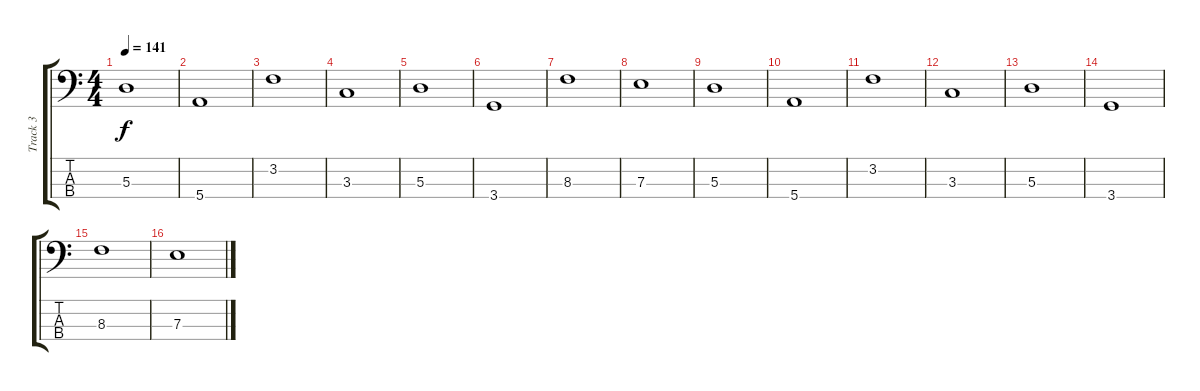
\track ("Track 3" "Track 3") {instrument electricbasspick}
\staff {score tabs}
\tuning (G2 D2 A1 E1) {hide}
\ts (4 4)
\tempo 141
\clef f4
\ks c
5.3.1{dy f} |
5.4.1 |
3.2.1 |
3.3.1 |
5.3.1 |
3.4.1 |
8.3.1 |
7.3.1 |
5.3.1 |
5.4.1 |
3.2.1 |
3.3.1 |
5.3.1 |
3.4.1 |
8.3.1 |
7.3.1
